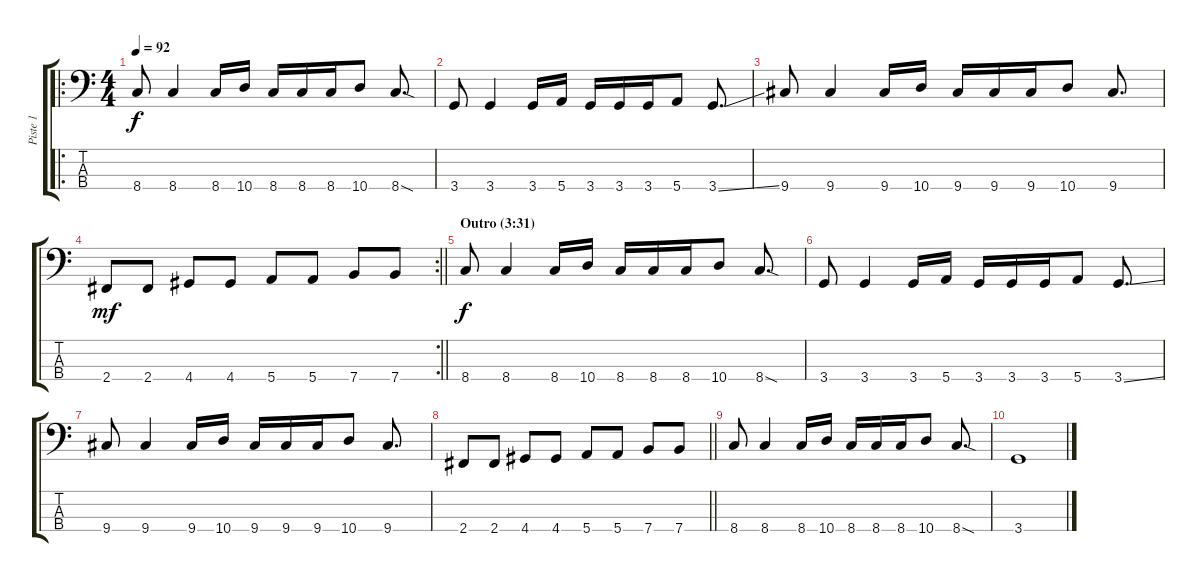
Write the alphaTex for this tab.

\track ("Piste 1" "Piste 1") {instrument electricbassfinger}
\staff {score tabs}
\tuning (G2 D2 A1 E1) {hide}
\ro
\ts (4 4)
\tempo 92
\clef f4
\ks c
8.4.8{dy f} 8.4.4 8.4.16 10.4.16 8.4.16 8.4.16 8.4.16 10.4.8 8.4{sod}.8{d} |
3.4.8 3.4.4 3.4.16 5.4.16 3.4.16 3.4.16 3.4.16 5.4.8 3.4{ss}.8{d} |
9.4.8 9.4.4 9.4.16 10.4.16 9.4.16 9.4.16 9.4.16 10.4.8 9.4.8{d} |
\rc 2
\barLineRight lightlight
2.4.8{dy mf} 2.4.8 4.4.8 4.4.8 5.4.8 5.4.8 7.4.8 7.4.8 |
\section ("" "Outro (3:31)")
8.4.8{dy f} 8.4.4 8.4.16 10.4.16 8.4.16 8.4.16 8.4.16 10.4.8 8.4{sod}.8{d} |
3.4.8{volume 0} 3.4.4 3.4.16 5.4.16 3.4.16 3.4.16 3.4.16 5.4.8 3.4{ss}.8{d} |
9.4.8 9.4.4 9.4.16 10.4.16 9.4.16 9.4.16 9.4.16 10.4.8 9.4.8{d} |
\barLineRight lightlight
2.4.8 2.4.8 4.4.8 4.4.8 5.4.8 5.4.8 7.4.8 7.4.8 |
8.4.8 8.4.4 8.4.16 10.4.16 8.4.16 8.4.16 8.4.16 10.4.8 8.4{sod}.8{d} |
3.4.1
